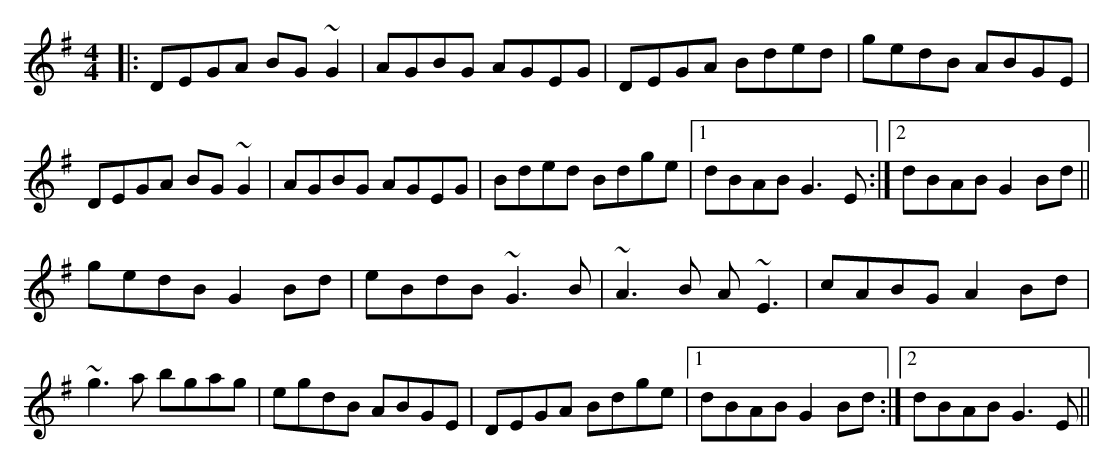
X:1
M:4/4
K:G
|:DEGA BG~G2|AGBG AGEG|DEGA Bded|gedB ABGE|
DEGA BG~G2|AGBG AGEG|Bded Bdge|1 dBAB G3E:|2 dBAB G2Bd||
gedB G2Bd|eBdB ~G3B|~A3B A~E3|cABG A2Bd|
~g3a bgag|egdB ABGE|DEGA Bdge|1 dBAB G2Bd:|2 dBAB G3E||
